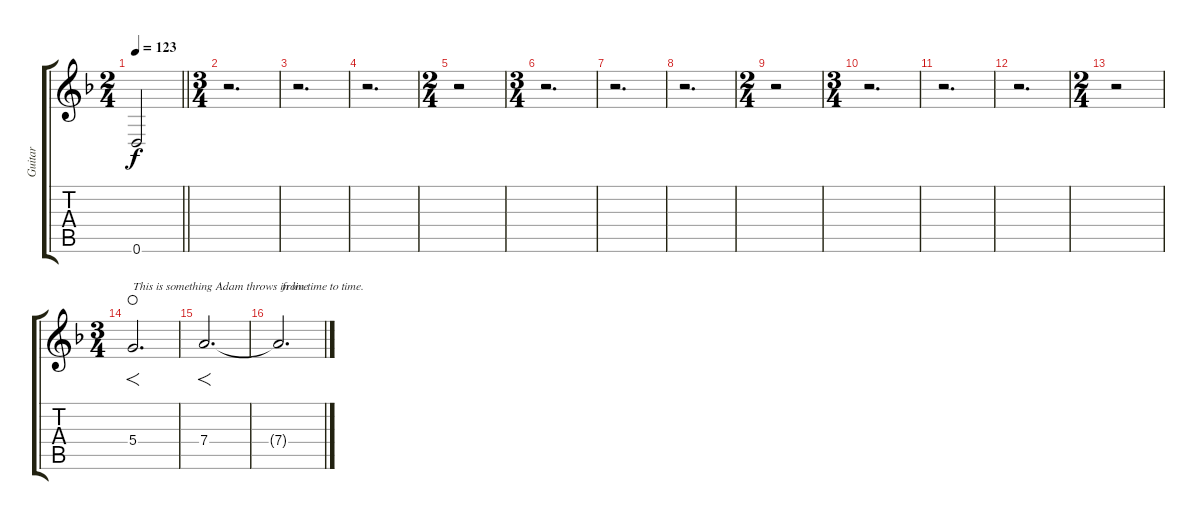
\track ("Guitar" "Guitar") {instrument electricguitarclean}
\staff {score tabs}
\tuning (E4 B3 G3 D3 A2 D2) {hide}
\ts (2 4)
\tempo 123
\clef g2
\barLineRight lightlight
\ks dminor
0.6{t}.2{dy f} |
\ts (3 4)
r.2{d} |
r.2{d} |
r.2{d} |
\ts (2 4)
r.2 |
\ts (3 4)
r.2{d} |
r.2{d} |
r.2{d} |
\ts (2 4)
r.2 |
\ts (3 4)
r.2{d} |
r.2{d} |
r.2{d} |
\ts (2 4)
r.2 |
\ts (3 4)
5.4.2{f d txt "This is something Adam throws in live" volume 10 instrument overdrivenguitar waho} |
7.4.2{f d} |
7.4{t}.2{d txt " from time to time."}
